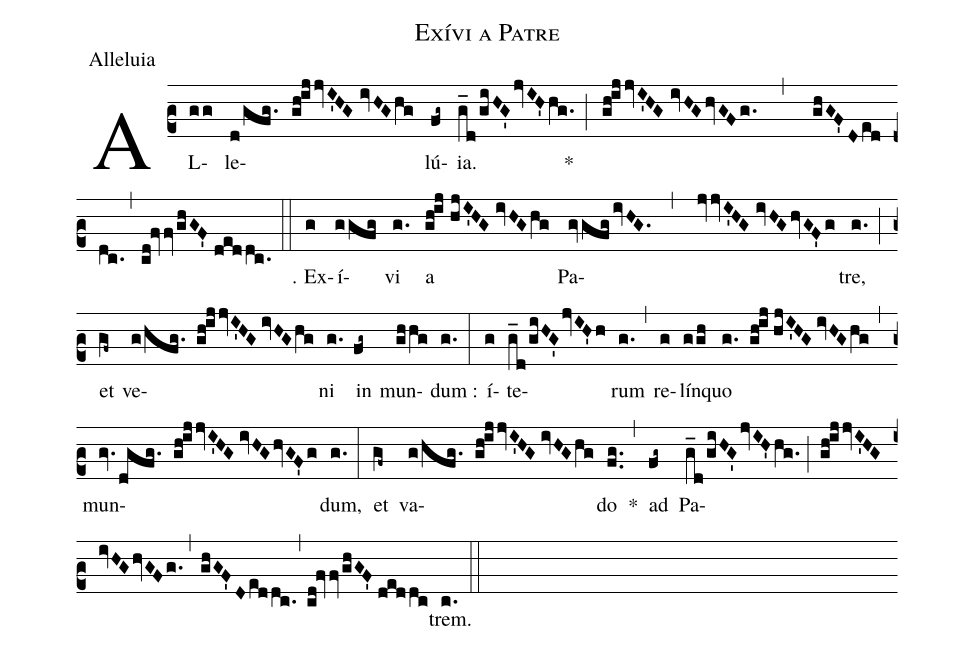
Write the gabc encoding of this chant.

name:Exívi a Patre;
office-part:Alleluia;
%%
(c2) AL(gg)le(d/gfg. gh!ijjvI'HG//ivHGhg)lú(fg~)ia.(g_d/giHG'jvIH'hg.) *(;)
(gh!ijjvI'HG//ivHGhvGFg.,ghGF'Deddc.,cd!fvvghGF'//deddc.) (::)

℣. Ex(g)í(ggfg)vi(g.) a(gh!ij//hjI'HG//ivHGhg) Pa(gvgfgivHG.,jvvI'HG//ivHGhvGF'g)tre,(g.) (;)
et(gf~) ve(g/hfg. gh!ijjvI'HG//ivHGhg)ni(g.) in(fg~) mun(ghhg)dum :(g.) (:)
í(g)te(g_d/giHG'jvIH'h)rum(g.) (,)
re(g)lín(ggh)quo(g. gh!ij//hjI'HG//ivHGhg) (,)
mun(gv.dgfg. gh!ijjvI'HG//ivHGhvGF'g)dum,(g.) (:)
et(gf~) va(g/hfg. gh!ijjvI'HG//ivHGhg)do(fg..) *(,)
ad(fg~) Pa(g_d/giHG'jvIH'hg.;gh!ijjvI'HG//ivHGhvGFg.,ghGF'Deddc.,cd!fvvghGF'//deddc)trem.(c.) (::)
